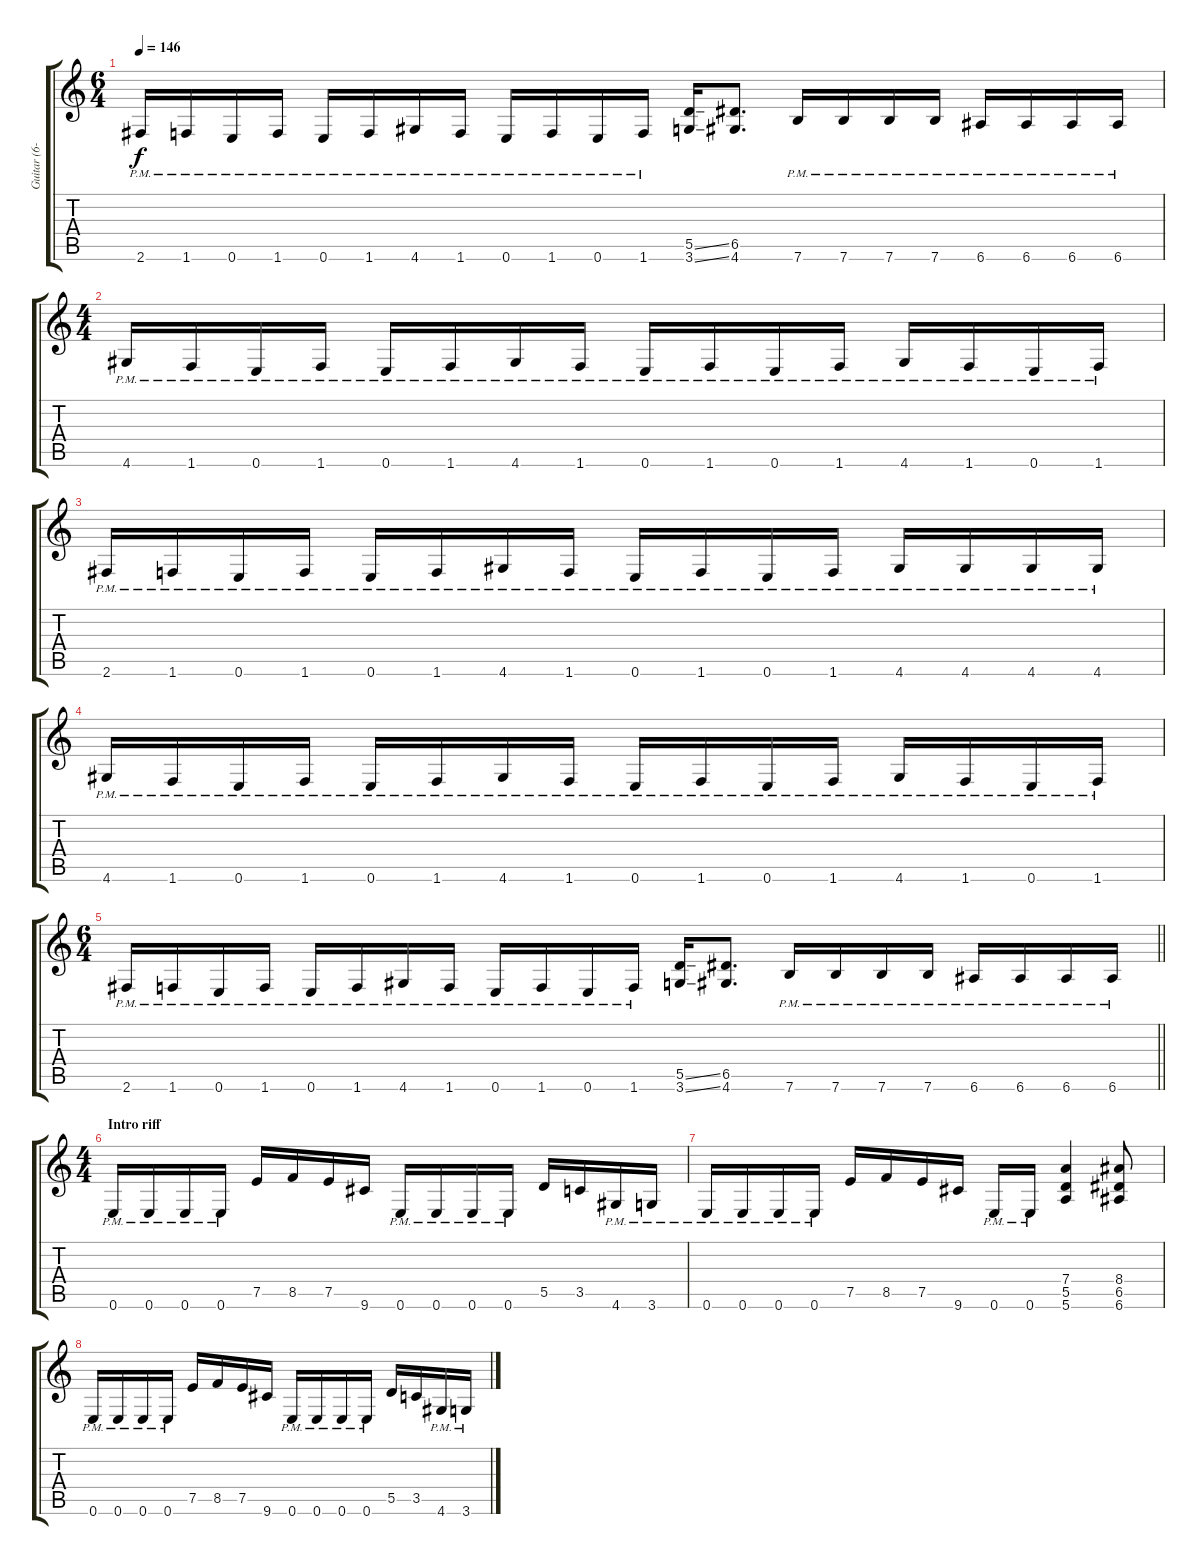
\track ("Guitar (6-string)" "Guitar (6-") {instrument distortionguitar}
\staff {score tabs}
\tuning (E4 B3 G3 D3 A2 E2) {hide}
\ts (6 4)
\tempo 146
\clef g2
\ks c
2.6{pm}.16{dy f} 1.6{pm}.16 0.6{pm}.16 1.6{pm}.16 0.6{pm}.16 1.6{pm}.16 4.6{pm}.16 1.6{pm}.16 0.6{pm}.16 1.6{pm}.16 0.6{pm}.16 1.6{pm}.16 (5.5{ss} 3.6{ss}).16 (6.5 4.6).8{d} 7.6{pm}.16 7.6{pm}.16 7.6{pm}.16 7.6{pm}.16 6.6{pm}.16 6.6{pm}.16 6.6{pm}.16 6.6{pm}.16 |
\ts (4 4)
4.6{pm}.16 1.6{pm}.16 0.6{pm}.16 1.6{pm}.16 0.6{pm}.16 1.6{pm}.16 4.6{pm}.16 1.6{pm}.16 0.6{pm}.16 1.6{pm}.16 0.6{pm}.16 1.6{pm}.16 4.6{pm}.16 1.6{pm}.16 0.6{pm}.16 1.6{pm}.16 |
2.6{pm}.16 1.6{pm}.16 0.6{pm}.16 1.6{pm}.16 0.6{pm}.16 1.6{pm}.16 4.6{pm}.16 1.6{pm}.16 0.6{pm}.16 1.6{pm}.16 0.6{pm}.16 1.6{pm}.16 4.6{pm}.16 4.6{pm}.16 4.6{pm}.16 4.6{pm}.16 |
4.6{pm}.16 1.6{pm}.16 0.6{pm}.16 1.6{pm}.16 0.6{pm}.16 1.6{pm}.16 4.6{pm}.16 1.6{pm}.16 0.6{pm}.16 1.6{pm}.16 0.6{pm}.16 1.6{pm}.16 4.6{pm}.16 1.6{pm}.16 0.6{pm}.16 1.6{pm}.16 |
\ts (6 4)
\barLineRight lightlight
2.6{pm}.16 1.6{pm}.16 0.6{pm}.16 1.6{pm}.16 0.6{pm}.16 1.6{pm}.16 4.6{pm}.16 1.6{pm}.16 0.6{pm}.16 1.6{pm}.16 0.6{pm}.16 1.6{pm}.16 (5.5{ss} 3.6{ss}).16 (6.5 4.6).8{d} 7.6{pm}.16 7.6{pm}.16 7.6{pm}.16 7.6{pm}.16 6.6{pm}.16 6.6{pm}.16 6.6{pm}.16 6.6{pm}.16 |
\ts (4 4)
\section ("" "Intro riff")
0.6{pm}.16 0.6{pm}.16 0.6{pm}.16 0.6{pm}.16 7.5.16 8.5.16 7.5.16 9.6.16 0.6{pm}.16 0.6{pm}.16 0.6{pm}.16 0.6{pm}.16 5.5.16 3.5.16 4.6{pm}.16 3.6{pm}.16 |
0.6{pm}.16 0.6{pm}.16 0.6{pm}.16 0.6{pm}.16 7.5.16 8.5.16 7.5.16 9.6.16 0.6{pm}.16 0.6{pm}.16 (7.4 5.5 5.6).4 (8.4 6.5 6.6).8 |
0.6{pm}.16 0.6{pm}.16 0.6{pm}.16 0.6{pm}.16 7.5.16 8.5.16 7.5.16 9.6.16 0.6{pm}.16 0.6{pm}.16 0.6{pm}.16 0.6{pm}.16 5.5.16 3.5.16 4.6{pm}.16 3.6{pm}.16
